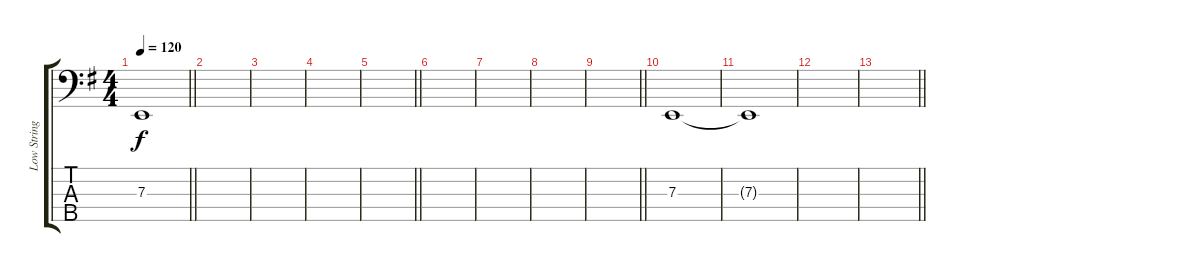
\track ("Low Strings Standard" "Low String") {instrument stringensemble1}
\staff {score tabs}
\tuning (G2 D2 A1 E1 B0) {hide}
\ts (4 4)
\tempo 120
\clef f4
\barLineRight lightlight
\ks eminor
7.3{t}.1{dy f} |
|
|
|
\barLineRight lightlight
|
|
|
|
\barLineRight lightlight
|
7.3.1 |
7.3{t}.1 |
|
\barLineRight lightlight
